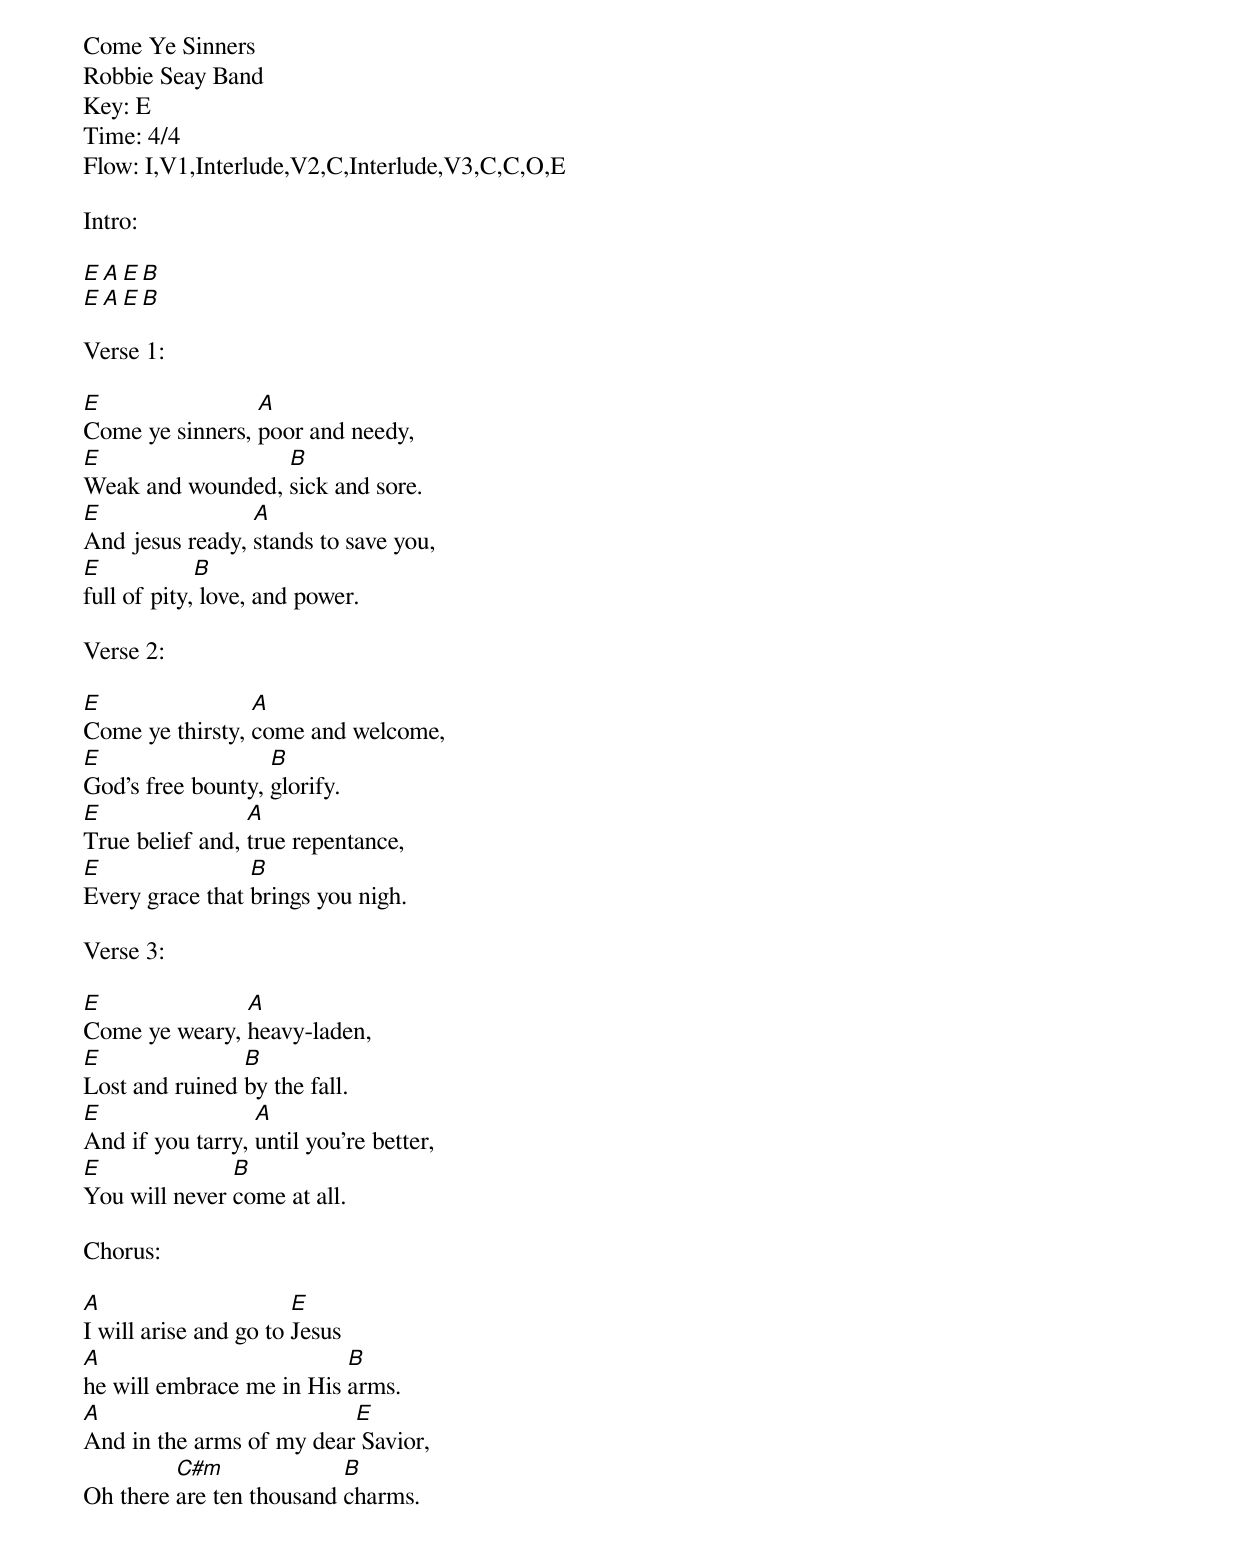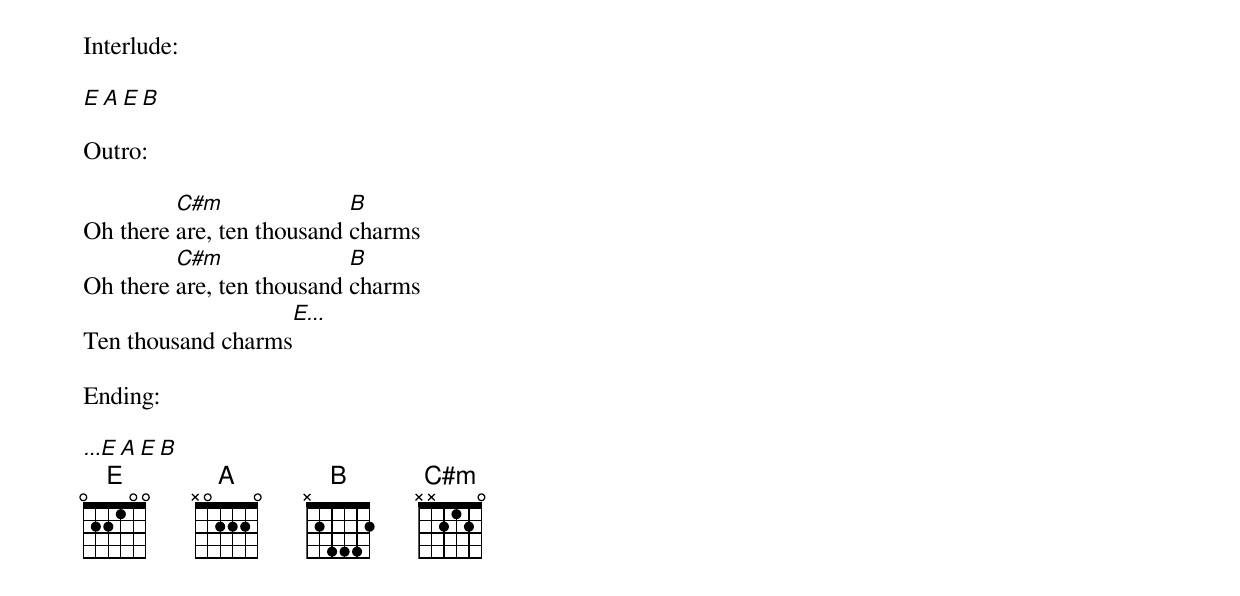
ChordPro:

Come Ye Sinners
Robbie Seay Band
Key: E
Time: 4/4
Flow: I,V1,Interlude,V2,C,Interlude,V3,C,C,O,E

Intro:

[E][A][E][B]
[E][A][E][B]

Verse 1:

[E]Come ye sinners, [A]poor and needy,
[E]Weak and wounded, [B]sick and sore.
[E]And jesus ready, [A]stands to save you,
[E]full of pity,[B] love, and power.

Verse 2:

[E]Come ye thirsty, [A]come and welcome,
[E]God's free bounty, [B]glorify.
[E]True belief and, [A]true repentance,
[E]Every grace that [B]brings you nigh.

Verse 3:

[E]Come ye weary, [A]heavy-laden,
[E]Lost and ruined [B]by the fall.
[E]And if you tarry, [A]until you're better,
[E]You will never [B]come at all.

Chorus:

[A]I will arise and go to [E]Jesus
[A]he will embrace me in His [B]arms.
[A]And in the arms of my dear[E] Savior,
Oh there [C#m]are ten thousand [B]charms.

Interlude:

[E][A][E][B]

Outro:

Oh there [C#m]are, ten thousand [B]charms
Oh there [C#m]are, ten thousand [B]charms
Ten thousand charms[E...]

Ending:

[...E][A][E][B]
